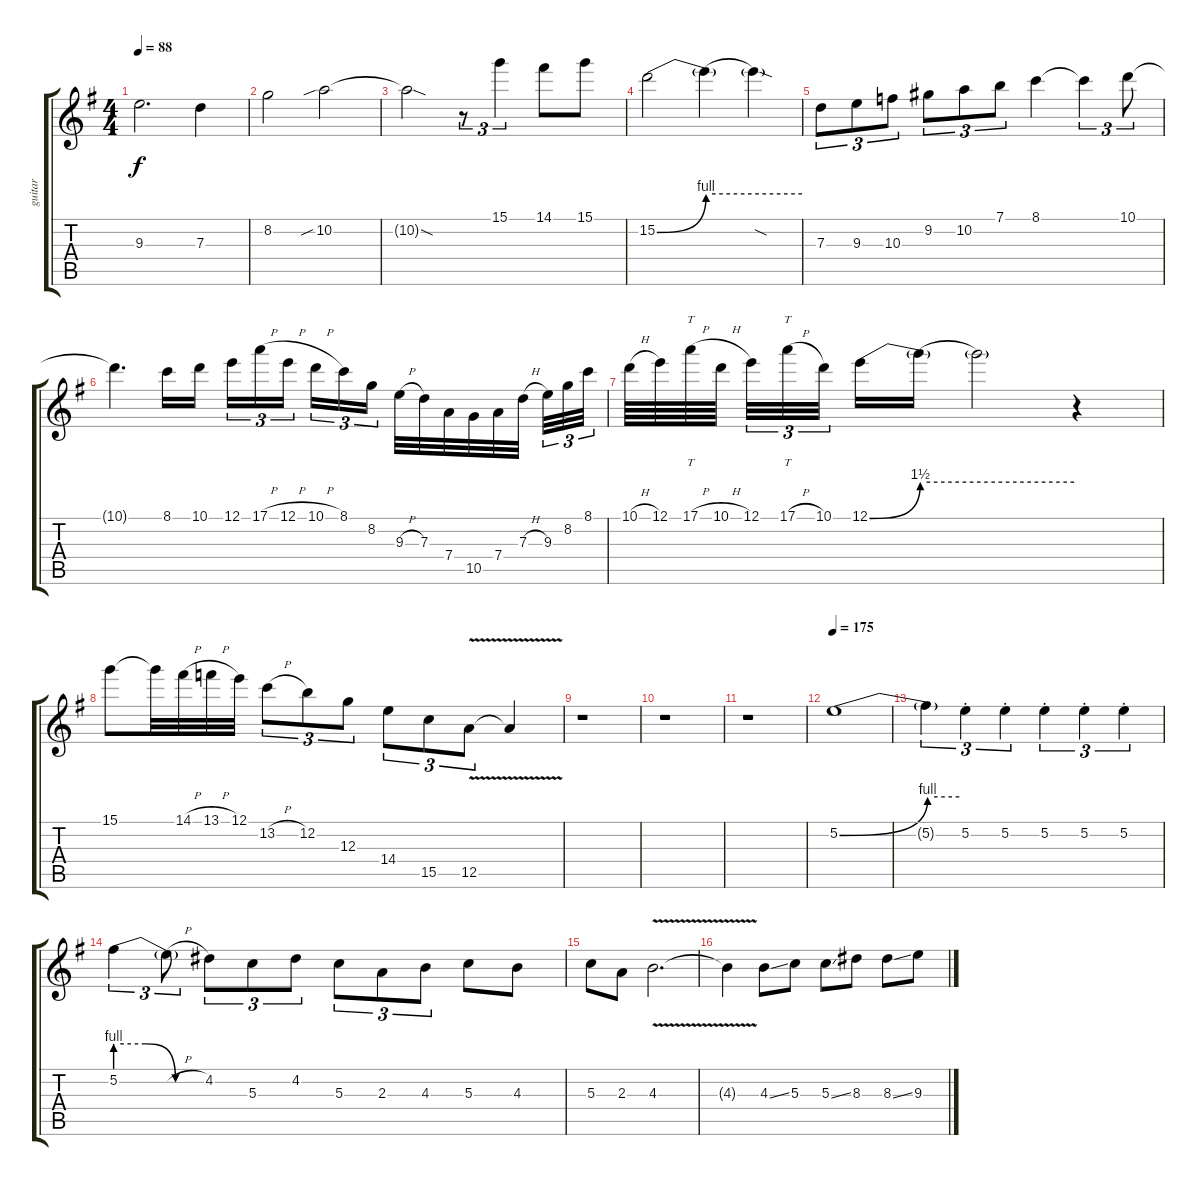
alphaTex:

\track ("guitar" "guitar") {instrument distortionguitar}
\staff {score tabs}
\tuning (E4 B3 G3 D3 A2 E2) {hide}
\ts (4 4)
\tempo 88
\clef g2
\ks g
9.3.2{d dy f} 7.3.4 |
8.2.2 10.2{sib}.2 |
10.2{sod t}.2 r.8{tu (3 2)} 15.1.4{tu (3 2)} 14.1.8 15.1.8 |
15.2{be (bend 0 0 60 4)}.2 15.2{be (hold 0 4 60 4) t}.4 15.2{sod t}.4 |
7.3.8{tu (3 2)} 9.3.8{tu (3 2)} 10.3.8{tu (3 2)} 9.2.8{tu (3 2)} 10.2.8{tu (3 2)} 7.1.8{tu (3 2)} 8.1.4 8.1{t}.4{tu (3 2)} 10.1.8{tu (3 2)} |
10.1{t}.4{d} 8.1.16 10.1.16 12.1.16{tu (3 2)} 17.1{h}.16{tu (3 2)} 12.1{h}.16{tu (3 2) beam splitsecondary} 10.1{h}.16{tu (3 2)} 8.1.16{tu (3 2)} 8.2.16{tu (3 2)} 9.3{h}.32 7.3.32 7.4.32 10.5.32 7.4.32 7.3{h}.32{beam splitsecondary} 9.3.32{tu (3 2)} 8.2.32{tu (3 2)} 8.1.32{tu (3 2)} |
10.1{h}.64 12.1.64 17.1{h}.64{tt} 10.1{h}.64{beam splitsecondary} 12.1.32{tu (3 2)} 17.1{h}.32{tt tu (3 2)} 10.1.32{tu (3 2) beam splitsecondary} 12.1{be (bend 0 0 60 6)}.16 12.1{be (hold 0 6 60 6) t}.16 12.1{t}.2 r.4 |
15.1.8 15.1{t}.32 14.1{h}.32 13.1{h}.32 12.1.32 13.2{h}.8{tu (3 2)} 12.2.8{tu (3 2)} 12.3.8{tu (3 2)} 14.4.8{tu (3 2)} 15.5.8{tu (3 2)} 12.5{v}.8{tu (3 2)} 12.5{v t}.4 |
r.1 |
r.1 |
r.1 |
\tempo 175
5.2{be (bend 0 0 60 4)}.1 |
5.2{be (hold 0 4 60 4) t}.4{tu (3 2)} 5.2{st}.4{tu (3 2)} 5.2{st}.4{tu (3 2)} 5.2{st}.4{tu (3 2)} 5.2{st}.4{tu (3 2)} 5.2{st}.4{tu (3 2)} |
5.2{be (custom 0 4 20 4 40 0 60 0)}.4{tu (3 2)} 5.2{h t}.8{tu (3 2)} 4.2.8{tu (3 2)} 5.3.8{tu (3 2)} 4.2.8{tu (3 2)} 5.3.8{tu (3 2)} 2.3.8{tu (3 2)} 4.3.8{tu (3 2)} 5.3.8 4.3.8 |
5.3.8 2.3.8 4.3{v}.2{d} |
4.3{v t}.4 4.3{ss}.8 5.3.8 5.3{ss}.8 8.3.8 8.3{ss}.8 9.3.8
